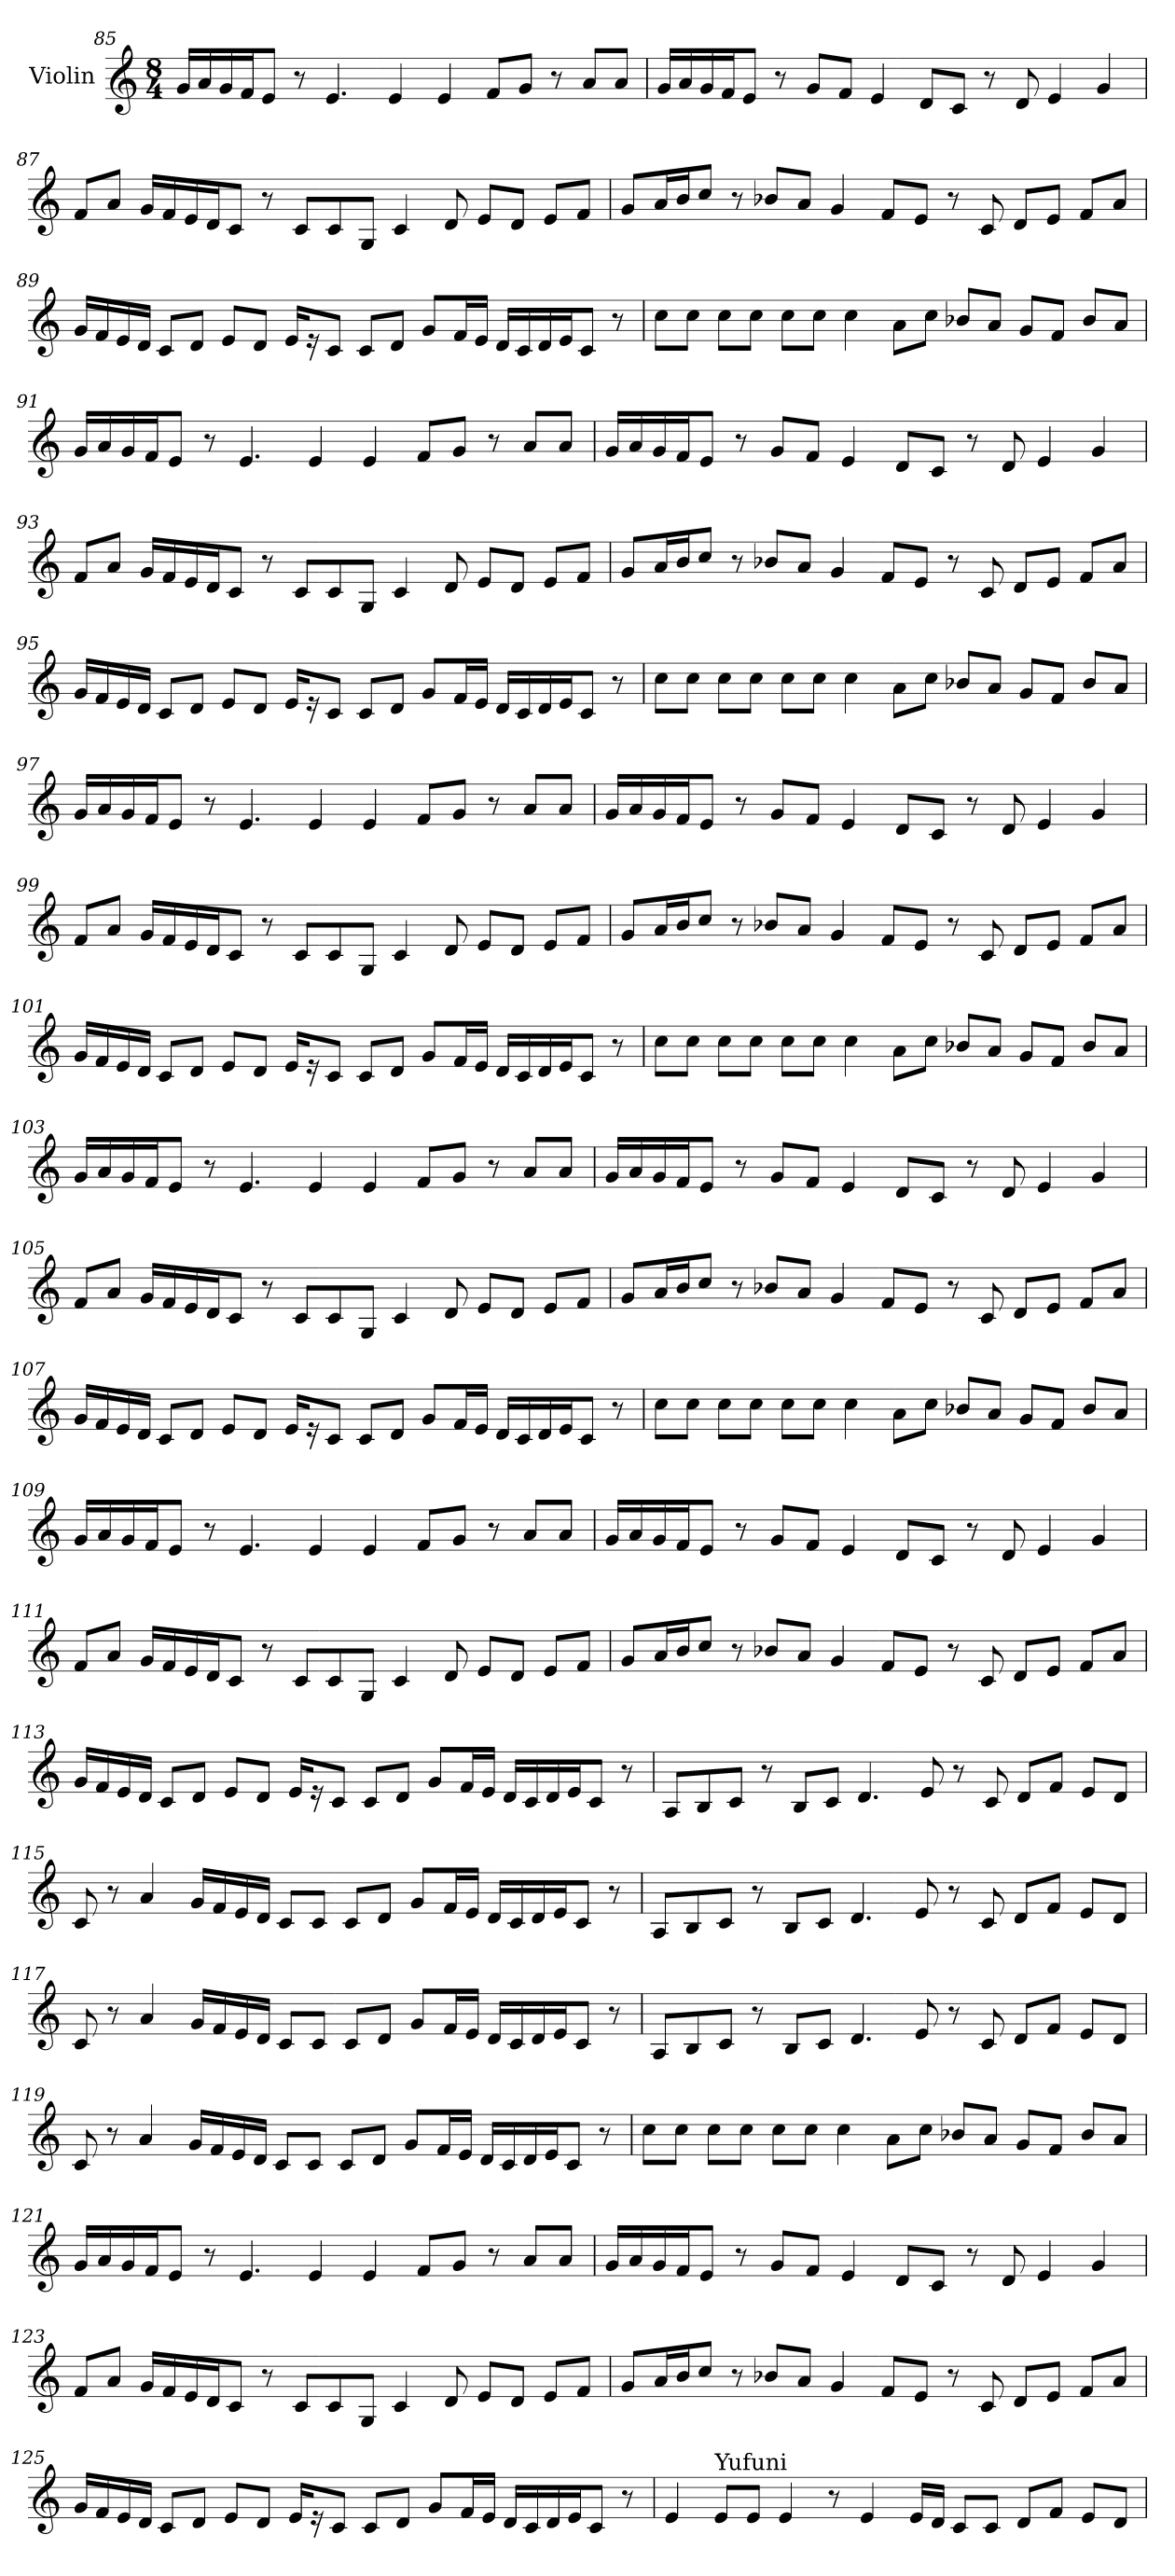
**kern
*part1
*staff1
*I"Violin
!!LO:LB:g=z
*clefG2
*k[]
*M8/4
=85
16g/LL
16a/
16g/
16f/J
8e/J
8r
4.e/
4e/
4e/
8f/L
8g/J
8r
8a/L
8a/J
=86
16g/LL
16a/
16g/
16f/J
8e/J
8r
8g/L
8f/J
4e/
8d/L
8c/J
8r
8d/
4e/
4g/
!!LO:LB:g=z
=87
8f/L
8a/J
16g/LL
16f/
16e/
16d/J
8c/J
8r
8c/L
8c/
8G/J
4c/
8d/
8e/L
8d/J
8e/L
8f/J
=88
8g/L
16a/L
16b/J
8cc/J
8r
8b-X/L
8a/J
4g/
8f/L
8e/J
8r
8c/
8d/L
8e/J
8f/L
8a/J
!!LO:LB:g=z
=89
16g/LL
16f/
16e/
16d/JJ
8c/L
8d/J
8e/L
8d/J
16e/KL
16r
8c/J
8c/L
8d/J
8g/L
16f/L
16e/JJ
16d/LL
16c/
16d/
16e/J
8c/J
8r
=90
*MM60
8cc\L
8cc\J
8cc\L
8cc\J
8cc\L
8cc\J
4cc\
8a\L
8cc\J
8b-X/L
8a/J
8g/L
8f/J
8b-/L
8a/J
!!LO:LB:g=z
=91
16g/LL
16a/
16g/
16f/J
8e/J
8r
4.e/
4e/
4e/
8f/L
8g/J
8r
8a/L
8a/J
=92
16g/LL
16a/
16g/
16f/J
8e/J
8r
8g/L
8f/J
4e/
8d/L
8c/J
8r
8d/
4e/
4g/
!!LO:PB:g=z
=93
8f/L
8a/J
16g/LL
16f/
16e/
16d/J
8c/J
8r
8c/L
8c/
8G/J
4c/
8d/
8e/L
8d/J
8e/L
8f/J
=94
8g/L
16a/L
16b/J
8cc/J
8r
8b-X/L
8a/J
4g/
8f/L
8e/J
8r
8c/
8d/L
8e/J
8f/L
8a/J
!!LO:LB:g=z
=95
16g/LL
16f/
16e/
16d/JJ
8c/L
8d/J
8e/L
8d/J
16e/KL
16r
8c/J
8c/L
8d/J
8g/L
16f/L
16e/JJ
16d/LL
16c/
16d/
16e/J
8c/J
8r
=96
*MM60
8cc\L
8cc\J
8cc\L
8cc\J
8cc\L
8cc\J
4cc\
8a\L
8cc\J
8b-X/L
8a/J
8g/L
8f/J
8b-/L
8a/J
!!LO:LB:g=z
=97
16g/LL
16a/
16g/
16f/J
8e/J
8r
4.e/
4e/
4e/
8f/L
8g/J
8r
8a/L
8a/J
=98
16g/LL
16a/
16g/
16f/J
8e/J
8r
8g/L
8f/J
4e/
8d/L
8c/J
8r
8d/
4e/
4g/
!!LO:LB:g=z
=99
8f/L
8a/J
16g/LL
16f/
16e/
16d/J
8c/J
8r
8c/L
8c/
8G/J
4c/
8d/
8e/L
8d/J
8e/L
8f/J
=100
8g/L
16a/L
16b/J
8cc/J
8r
8b-X/L
8a/J
4g/
8f/L
8e/J
8r
8c/
8d/L
8e/J
8f/L
8a/J
!!LO:LB:g=z
=101
16g/LL
16f/
16e/
16d/JJ
8c/L
8d/J
8e/L
8d/J
16e/KL
16r
8c/J
8c/L
8d/J
8g/L
16f/L
16e/JJ
16d/LL
16c/
16d/
16e/J
8c/J
8r
=102
*MM60
8cc\L
8cc\J
8cc\L
8cc\J
8cc\L
8cc\J
4cc\
8a\L
8cc\J
8b-X/L
8a/J
8g/L
8f/J
8b-/L
8a/J
!!LO:LB:g=z
=103
16g/LL
16a/
16g/
16f/J
8e/J
8r
4.e/
4e/
4e/
8f/L
8g/J
8r
8a/L
8a/J
=104
16g/LL
16a/
16g/
16f/J
8e/J
8r
8g/L
8f/J
4e/
8d/L
8c/J
8r
8d/
4e/
4g/
!!LO:LB:g=z
=105
8f/L
8a/J
16g/LL
16f/
16e/
16d/J
8c/J
8r
8c/L
8c/
8G/J
4c/
8d/
8e/L
8d/J
8e/L
8f/J
=106
8g/L
16a/L
16b/J
8cc/J
8r
8b-X/L
8a/J
4g/
8f/L
8e/J
8r
8c/
8d/L
8e/J
8f/L
8a/J
!!LO:LB:g=z
=107
16g/LL
16f/
16e/
16d/JJ
8c/L
8d/J
8e/L
8d/J
16e/KL
16r
8c/J
8c/L
8d/J
8g/L
16f/L
16e/JJ
16d/LL
16c/
16d/
16e/J
8c/J
8r
=108
*MM60
8cc\L
8cc\J
8cc\L
8cc\J
8cc\L
8cc\J
4cc\
8a\L
8cc\J
8b-X/L
8a/J
8g/L
8f/J
8b-/L
8a/J
!!LO:PB:g=z
=109
16g/LL
16a/
16g/
16f/J
8e/J
8r
4.e/
4e/
4e/
8f/L
8g/J
8r
8a/L
8a/J
=110
16g/LL
16a/
16g/
16f/J
8e/J
8r
8g/L
8f/J
4e/
8d/L
8c/J
8r
8d/
4e/
4g/
!!LO:LB:g=z
=111
8f/L
8a/J
16g/LL
16f/
16e/
16d/J
8c/J
8r
8c/L
8c/
8G/J
4c/
8d/
8e/L
8d/J
8e/L
8f/J
=112
8g/L
16a/L
16b/J
8cc/J
8r
8b-X/L
8a/J
4g/
8f/L
8e/J
8r
8c/
8d/L
8e/J
8f/L
8a/J
!!LO:LB:g=z
=113
16g/LL
16f/
16e/
16d/JJ
8c/L
8d/J
8e/L
8d/J
16e/KL
16r
8c/J
8c/L
8d/J
8g/L
16f/L
16e/JJ
16d/LL
16c/
16d/
16e/J
8c/J
8r
!!LO:LB:g=z
=114
8A/L
8B/
8c/J
8r
8B/L
8c/J
4.d/
8e/
8r
8c/
8d/L
8f/J
8e/L
8d/J
!!LO:LB:g=z
=115
8c/
8r
4a/
16g/LL
16f/
16e/
16d/JJ
8c/L
8c/J
8c/L
8d/J
8g/L
16f/L
16e/JJ
16d/LL
16c/
16d/
16e/J
8c/J
8r
=116
8A/L
8B/
8c/J
8r
8B/L
8c/J
4.d/
8e/
8r
8c/
8d/L
8f/J
8e/L
8d/J
!!LO:LB:g=z
=117
8c/
8r
4a/
16g/LL
16f/
16e/
16d/JJ
8c/L
8c/J
8c/L
8d/J
8g/L
16f/L
16e/JJ
16d/LL
16c/
16d/
16e/J
8c/J
8r
=118
8A/L
8B/
8c/J
8r
8B/L
8c/J
4.d/
8e/
8r
8c/
8d/L
8f/J
8e/L
8d/J
!!LO:LB:g=z
=119
8c/
8r
4a/
16g/LL
16f/
16e/
16d/JJ
8c/L
8c/J
8c/L
8d/J
8g/L
16f/L
16e/JJ
16d/LL
16c/
16d/
16e/J
8c/J
8r
=120
*MM60
8cc\L
8cc\J
8cc\L
8cc\J
8cc\L
8cc\J
4cc\
8a\L
8cc\J
8b-X/L
8a/J
8g/L
8f/J
8b-/L
8a/J
!!LO:LB:g=z
=121
16g/LL
16a/
16g/
16f/J
8e/J
8r
4.e/
4e/
4e/
8f/L
8g/J
8r
8a/L
8a/J
=122
16g/LL
16a/
16g/
16f/J
8e/J
8r
8g/L
8f/J
4e/
8d/L
8c/J
8r
8d/
4e/
4g/
!!LO:PB:g=z
=123
8f/L
8a/J
16g/LL
16f/
16e/
16d/J
8c/J
8r
8c/L
8c/
8G/J
4c/
8d/
8e/L
8d/J
8e/L
8f/J
=124
8g/L
16a/L
16b/J
8cc/J
8r
8b-X/L
8a/J
4g/
8f/L
8e/J
8r
8c/
8d/L
8e/J
8f/L
8a/J
!!LO:PB:g=z
=125
16g/LL
16f/
16e/
16d/JJ
8c/L
8d/J
8e/L
8d/J
16e/KL
16r
8c/J
8c/L
8d/J
8g/L
16f/L
16e/JJ
16d/LL
16c/
16d/
16e/J
8c/J
8r
=126
4e/
!LO:TX:a:t=Yufuni
8e/L
8e/J
4e/
8r
4e/
16e/LL
16d/JJ
8c/L
8c/J
8d/L
8f/J
8e/L
8d/J
=
*-
